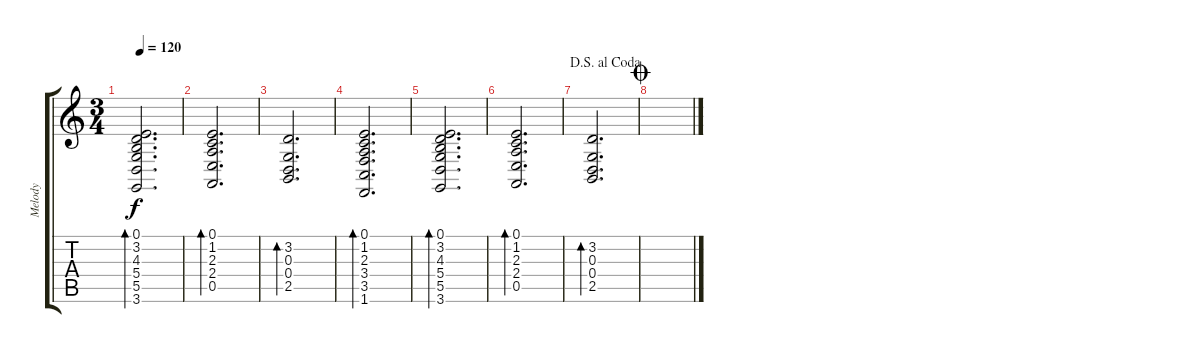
\track ("Melody" "Melody") {instrument acousticgrandpiano}
\staff {score tabs}
\tuning (E4 B3 G3 D3 A2 E2) {hide}
\ts (3 4)
\tempo 120
\clef g2
\ks c
(0.1 3.2 4.3 5.4 5.5 3.6).2{d bd 60 dy f} |
(0.1 1.2 2.3 2.4 0.5).2{d bd 60} |
(3.2 0.3 0.4 2.5).2{d bd 60} |
(0.1 1.2 2.3 3.4 3.5 1.6).2{d bd 60} |
(0.1 3.2 4.3 5.4 5.5 3.6).2{d bd 60} |
(0.1 1.2 2.3 2.4 0.5).2{d bd 60} |
\jump dalsegnoalcoda
(3.2 0.3 0.4 2.5).2{d bd 60} |
\jump coda
